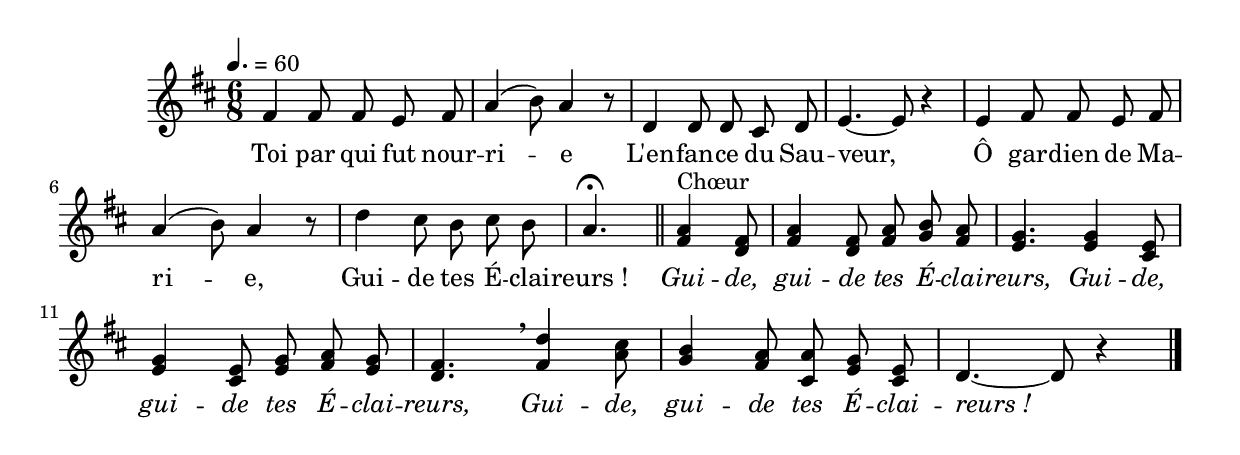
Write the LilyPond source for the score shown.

\version "2.16"
\include "italiano.ly"

\header {
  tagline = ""
  composer = ""
}

MetriqueArmure = {
  \tempo 4.=60
  \time 6/8
  \key re \major
}

italique = { \override Score . LyricText #'font-shape = #'italic }

roman = { \override Score . LyricText #'font-shape = #'roman }

MusiqueTheme = \relative do' {
  fad4 fad8 fad mi fad
  la4( si8) la4 r8
  re,4 re8 re dod re
  mi4.~ mi8 r4
  mi4 fad8 fad mi fad
  la4( si8) la4 r8
  re4 dod8 si dod si
  la4.\fermata \bar "||"
  <<
    { la4^"Chœur" fad8
      la4 fad8 la si la
      sol4. sol4 mi8
      sol4 mi8 sol la sol
      fad4. \breathe re'4 dod8
      si4 la8 la sol mi
    }
    { fad4 re8
      fad4 re8 fad sol fad
      mi4. mi4 dod8
      mi4 dod8 mi fad mi
      re4. fad4 la8
      sol4 fad8 dod mi dod
    }
  >>
  re4.~ re8 r4 \bar "|."
}

Paroles = \lyricmode {
  Toi par qui fut nour -- ri -- e
  L'en -- fan -- ce du Sau -- veur,
  Ô gar -- dien de Ma -- ri -- e,
  Gui -- de tes É -- clai -- reurs_!
  
  \italique
  Gui -- de, gui -- de tes É -- clai -- reurs,
  Gui -- de, gui -- de tes É -- clai -- reurs,
  Gui -- de, gui -- de tes É -- clai -- reurs_!
}

\score{
  <<
    \new Staff <<
      \set Staff.midiInstrument = "flute"
      \set Staff.autoBeaming = ##f
      \new Voice = "theme" {
        \override Score.PaperColumn #'keep-inside-line = ##t
        \MetriqueArmure
        \MusiqueTheme
      }
    >>
    \new Lyrics \lyricsto theme {
      \Paroles
    }
  >>
  \layout{}
  \midi{}
}
